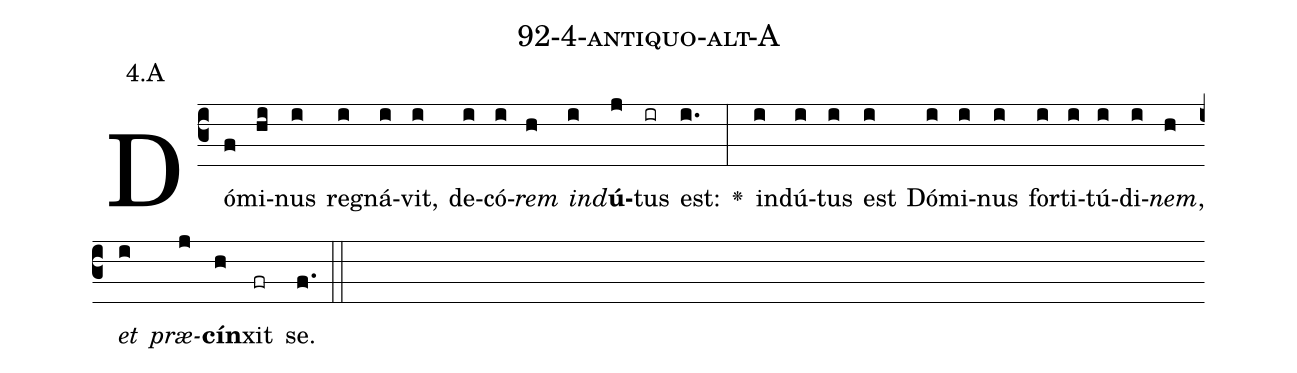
name: 92-4-antiquo-alt-A;
annotation: 4.A;
%%
(c3)Dó(f)mi(hi)nus(i) re(i)gná(i)vit,(i) de(i)có(i)<i>rem</i>(h) <i>ind</i>(i)<b>ú</b>(j)tus(ir) est:(i.) <v>\greheightstar</v>(:) ind(i)ú(i)tus(i) est(i) Dó(i)mi(i)nus(i) for(i)ti(i)tú(i)di(i)<i>nem</i>,(h) <i>et</i>(i) <i>præ</i>(j)<b>cín</b>(h)xit(fr) se.(f.) (::)


%E(i) u(h) o(i) u(j) a(h) e.(f.) (::)
